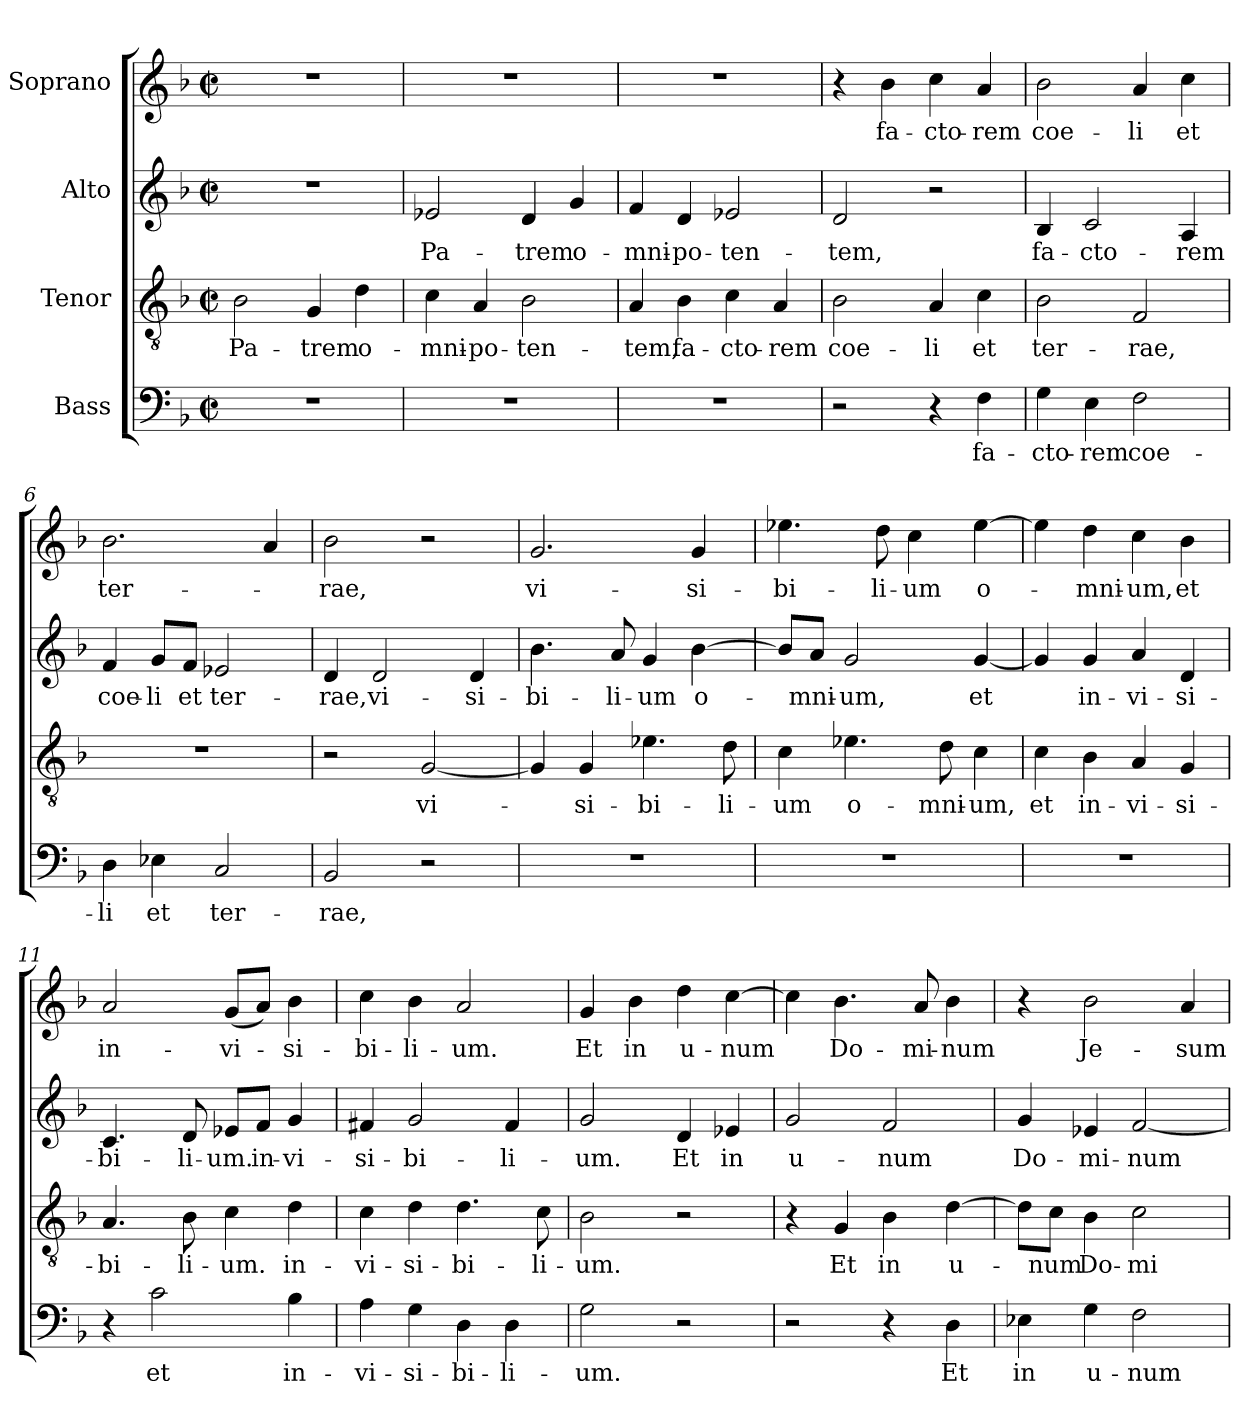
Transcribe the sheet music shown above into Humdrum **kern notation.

**kern	**text	**kern	**text	**kern	**text	**kern	**text
*part4	*part4	*part3	*part3	*part2	*part2	*part1	*part1
*staff4	*staff4	*staff3	*staff3	*staff2	*staff2	*staff1	*staff1
*I"Bass	*	*I"Tenor	*	*I"Alto	*	*I"Soprano	*
*clefF4	*	*clefGv2	*	*clefG2	*	*clefG2	*
*k[b-]	*	*k[b-]	*	*k[b-]	*	*k[b-]	*
*F:	*	*F:	*	*F:	*	*F:	*
*M2/2	*	*M2/2	*	*M2/2	*	*M2/2	*
*met(c|)	*	*met(c|)	*	*met(c|)	*	*met(c|)	*
=1	=1	=1	=1	=1	=1	=1	=1
1r	.	2B-\	Pa-	1r	.	1r	.
.	.	4G/	-trem	.	.	.	.
.	.	4d\	o-	.	.	.	.
=2	=2	=2	=2	=2	=2	=2	=2
1r	.	4c\	-mni-	2e-X/	Pa-	1r	.
.	.	4A/	-po-	.	.	.	.
.	.	2B-\	-ten-	4d/	-trem	.	.
.	.	.	.	4g/	o-	.	.
=3	=3	=3	=3	=3	=3	=3	=3
1r	.	4A/	-tem,	4f/	-mni-	1r	.
.	.	4B-\	fa-	4d/	-po-	.	.
.	.	4c\	-cto-	2e-X/	-ten-	.	.
.	.	4A/	-rem	.	.	.	.
=4	=4	=4	=4	=4	=4	=4	=4
2r	.	2B-\	coe-	2d/	-tem,	4r	.
.	.	.	.	.	.	4b-\	fa-
4r	.	4A/	-li	2r	.	4cc\	-cto-
4F\	fa-	4c\	et	.	.	4a/	-rem
=5	=5	=5	=5	=5	=5	=5	=5
4G\	-cto-	2B-\	ter-	4B-/	fa-	2b-\	coe-
4E\	-rem	.	.	2c/	-cto-	.	.
2F\	coe-	2F/	-rae,	.	.	4a/	-li
.	.	.	.	4A/	-rem	4cc\	et
!!LO:LB:g=z
=6	=6	=6	=6	=6	=6	=6	=6
4D\	-li	1r	.	4f/	coe-	2.b-\	ter-
4E-X\	et	.	.	8g/L	-li	.	.
.	.	.	.	8f/J	et	.	.
2C/	ter-	.	.	2e-X/	ter-	.	.
.	.	.	.	.	.	4a/	.
=7	=7	=7	=7	=7	=7	=7	=7
2BB-/	-rae,	2r	.	4d/	-rae,	2b-\	-rae,
.	.	.	.	2d/	vi-	.	.
2r	.	[2G/	vi-	.	.	2r	.
.	.	.	.	4d/	-si-	.	.
=8	=8	=8	=8	=8	=8	=8	=8
1r	.	4G/]	.	4.b-\	-bi-	2.g/	vi-
.	.	4G/	-si-	.	.	.	.
.	.	.	.	8a/	-li-	.	.
.	.	4.e-X\	-bi-	4g/	-um	.	.
.	.	.	.	[4b-\	o-	4g/	-si-
.	.	8d\	-li-	.	.	.	.
=9	=9	=9	=9	=9	=9	=9	=9
1r	.	4c\	-um	8b-/L]	.	4.ee-X\	-bi-
.	.	.	.	8a/J	-mni-	.	.
.	.	4.e-X\	o-	2g/	-um,	.	.
.	.	.	.	.	.	8dd\	-li-
.	.	.	.	.	.	4cc\	-um
.	.	8d\	-mni-	.	.	.	.
.	.	4c\	-um,	[4g/	et	[4ee-\	o-
=10	=10	=10	=10	=10	=10	=10	=10
1r	.	4c\	et	4g/]	.	4ee-\]	.
.	.	4B-\	in-	4g/	in-	4dd\	-mni-
.	.	4A/	-vi-	4a/	-vi-	4cc\	-um,
.	.	4G/	-si-	4d/	-si-	4b-\	et
!!LO:LB:g=z
=11	=11	=11	=11	=11	=11	=11	=11
4r	.	4.A/	-bi-	4.c/	-bi-	2a/	in-
2c\	et	.	.	.	.	.	.
.	.	8B-\	-li-	8d/	-li-	.	.
.	.	4c\	-um.	8e-X/L	-um.	(8g/L	-vi-
.	.	.	.	8f/J	in-	8a/J)	.
4B-\	in-	4d\	in-	4g/	-vi-	4b-\	-si-
=12	=12	=12	=12	=12	=12	=12	=12
4A\	-vi-	4c\	-vi-	4f#X/	-si-	4cc\	-bi-
4G\	-si-	4d\	-si-	2g/	-bi-	4b-\	-li-
4D\	-bi-	4.d\	-bi-	.	.	2a/	-um.
4D\	-li-	.	.	4f#/	-li-	.	.
.	.	8c\	-li-	.	.	.	.
=13	=13	=13	=13	=13	=13	=13	=13
2G\	-um.	2B-\	-um.	2g/	-um.	4g/	Et
.	.	.	.	.	.	4b-\	in
2r	.	2r	.	4d/	Et	4dd\	u-
.	.	.	.	4e-X/	in	[4cc\	-num
=14	=14	=14	=14	=14	=14	=14	=14
2r	.	4r	.	2g/	u-	4cc\]	.
.	.	4G/	Et	.	.	4.b-\	Do-
4r	.	4B-\	in	2f/	-num	.	.
.	.	.	.	.	.	8a/	-mi-
4D\	Et	[4d\	u-	.	.	4b-\	-num
=15	=15	=15	=15	=15	=15	=15	=15
4E-X\	in	8d\L]	.	4g/	Do-	4r	.
.	.	8c\J	-num	.	.	.	.
4G\	u-	4B-\	Do-	4e-X/	-mi-	2b-\	Je-
2F\	-num	2c\	-mi-	[2f/	-num	.	.
.	.	.	.	.	.	4a/	-sum
=	=	=	=	=	=	=	=
*-	*-	*-	*-	*-	*-	*-	*-
